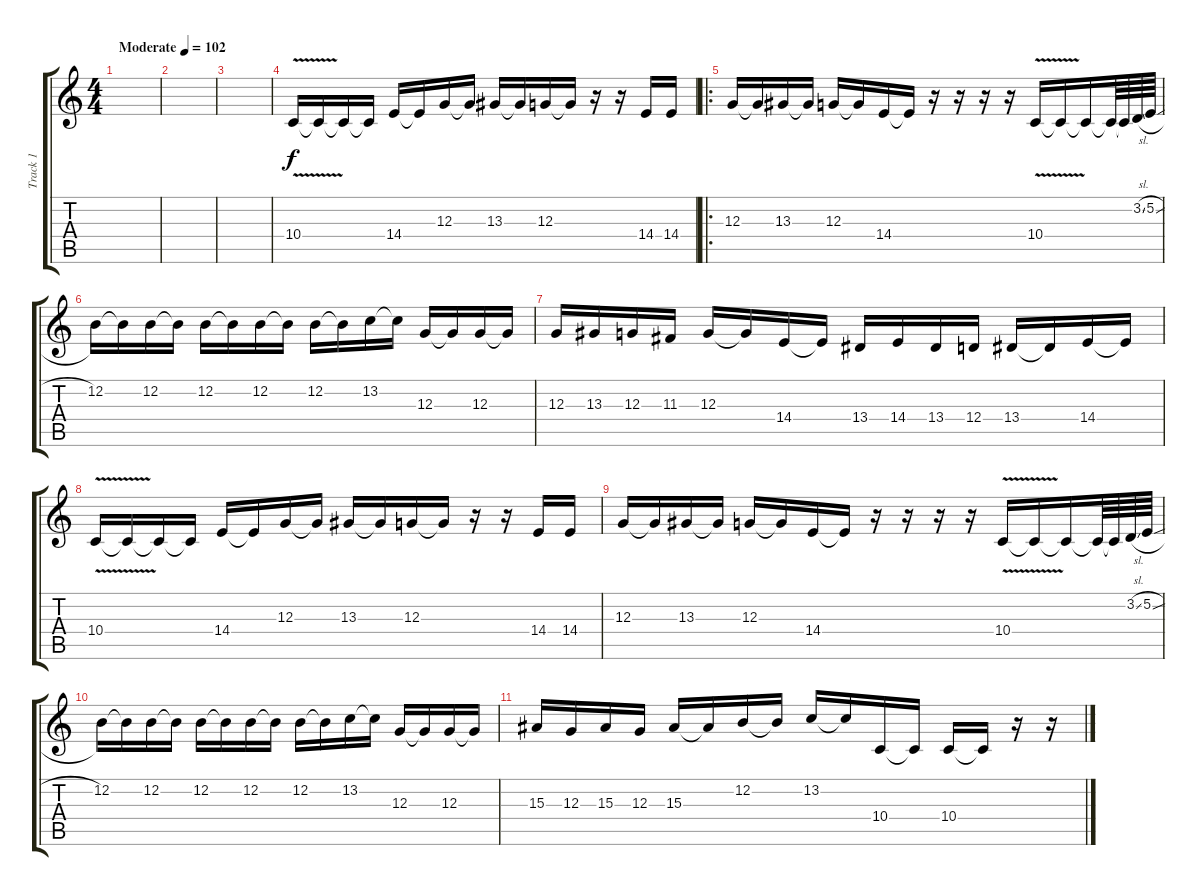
\track ("Track 1" "Track 1") {instrument altosax}
\staff {score tabs}
\tuning (E4 B3 G3 D3 A2 E2) {hide}
\ts (4 4)
\tempo (102 "Moderate")
\clef g2
\ks c
|
|
|
10.4{v}.16 10.4{t}.16 10.4{t}.16 10.4{t}.16 14.4.16 14.4{t}.16 12.3.16 12.3{t}.16 13.3.16 13.3{t}.16 12.3.16 12.3{t}.16 r.16 r.16 14.4.16 14.4.16 |
\ro
12.3.16 12.3{t}.16 13.3.16 13.3{t}.16 12.3.16 12.3{t}.16 14.4.16 14.4{t}.16 r.16 r.16 r.16 r.16 10.4{v}.16 10.4{t}.16 10.4{t}.16 10.4{t}.64 10.4{t}.64 3.2{sl}.64 5.2{sl}.64 |
12.2.16 12.2{t}.16 12.2.16 12.2{t}.16 12.2.16 12.2{t}.16 12.2.16 12.2{t}.16 12.2.16 12.2{t}.16 13.2.16 13.2{t}.16 12.3.16 12.3{t}.16 12.3.16 12.3{t}.16 |
12.3.16 13.3.16 12.3.16 11.3.16 12.3.16 12.3{t}.16 14.4.16 14.4{t}.16 13.4.16 14.4.16 13.4.16 12.4.16 13.4.16 13.4{t}.16 14.4.16 14.4{t}.16 |
10.4{v}.16 10.4{t}.16 10.4{t}.16 10.4{t}.16 14.4.16 14.4{t}.16 12.3.16 12.3{t}.16 13.3.16 13.3{t}.16 12.3.16 12.3{t}.16 r.16 r.16 14.4.16 14.4.16 |
12.3.16 12.3{t}.16 13.3.16 13.3{t}.16 12.3.16 12.3{t}.16 14.4.16 14.4{t}.16 r.16 r.16 r.16 r.16 10.4{v}.16 10.4{t}.16 10.4{t}.16 10.4{t}.64 10.4{t}.64 3.2{sl}.64 5.2{sl}.64 |
12.2.16 12.2{t}.16 12.2.16 12.2{t}.16 12.2.16 12.2{t}.16 12.2.16 12.2{t}.16 12.2.16 12.2{t}.16 13.2.16 13.2{t}.16 12.3.16 12.3{t}.16 12.3.16 12.3{t}.16 |
15.3.16 12.3.16 15.3.16 12.3.16 15.3.16 15.3{t}.16 12.2.16 12.2{t}.16 13.2.16 13.2{t}.16 10.4.16 10.4{t}.16 10.4.16 10.4{t}.16 r.16 r.16
